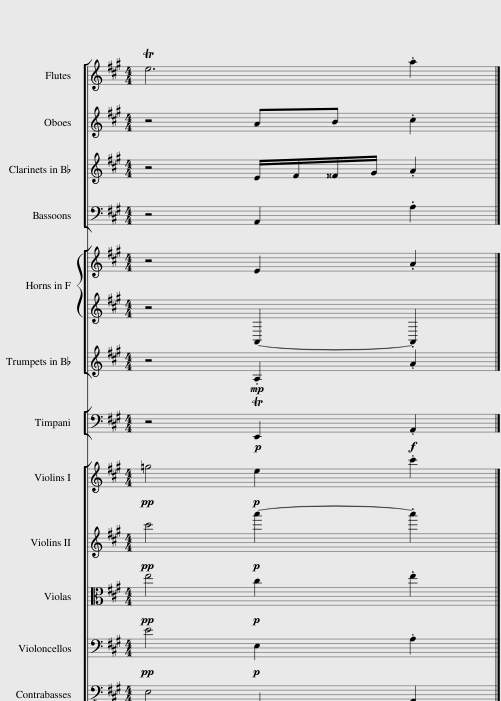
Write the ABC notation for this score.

X:1
%%score [ 1 2 3 4 ] [ { 5 | 6 } 7 ] 8 [ 9 10 11 12 13 ]
L:1/8
M:4/4
I:linebreak $
K:A
V:1 treble
V:2 treble
V:3 treble transpose=-2
V:4 bass
V:5 treble transpose=-7
V:6 treble transpose="-7 "
V:7 treble transpose=-2
V:8 bass
V:9 treble
V:10 treble
V:11 alto
V:12 bass
V:13 bass transpose=-12
V:1
 Te6 .a2 |] %1
V:2
 z4 AB .c2 |] %1
V:3
 z4 F/G/^^G/^A/ .B2 |] %1
V:4
 z4 A,,2 .A,2 |] %1
V:5
 z4 B2 .e2 |] %1
V:6
 z4 E,2- .E,2 |] %1
V:7
 z4!mp! .B,2 .B2 |] %1
V:8
 z4!p! TE,,2!f! .A,,2 |] %1
V:9
!pp! =g4!p! e2 .c'2 |] %1
V:10
!pp! c'4!p! a'2- .a'2 |] %1
V:11
!pp! e4!p! c2 .e2 |] %1
V:12
!pp! E4!p! E,2 .A,2 |] %1
V:13
 E,4!p! E,,2 .A,,2 |] %1
